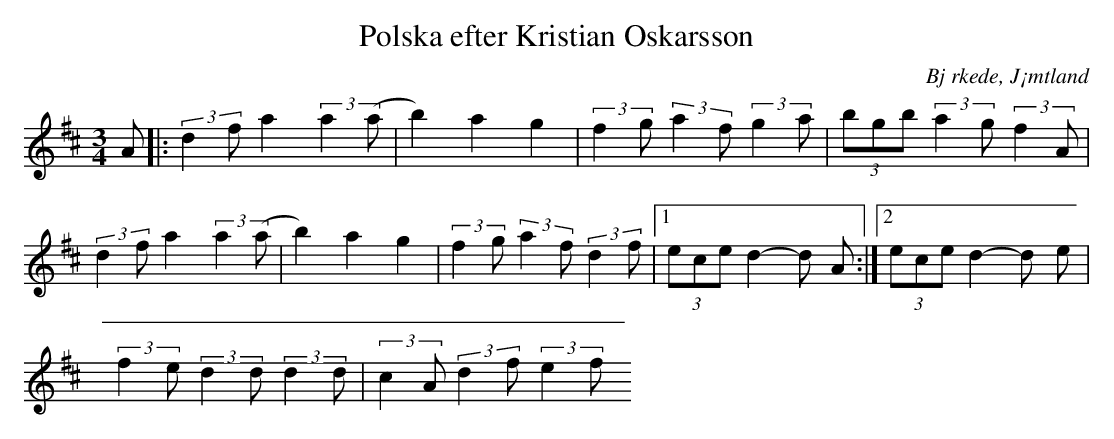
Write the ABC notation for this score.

X:1
T:Polska efter Kristian Oskarsson
O:Bj rkede, J¡mtland
M:3/4
L:1/8
K:D
 A |: (3:2:2 d2f a2 (3:2:2 a2 (a | b2) a2 g2 | (3:2:2 f2g (3:2:2 a2f (3:2:2 g2a | (3bgb (3:2:2 a2g (3:2:2 f2A |
(3:2:2 d2f a2 (3:2:2 a2 (a | b2) a2 g2 | (3:2:2 f2g (3:2:2 a2f (3:2:2 d2f |1 (3ece d2- d A:|2 (3ece d2- d e |
(3:2:2 f2e (3:2:2 d2d (3:2:2 d2 d | (3:2:2 c2A (3:2:2 d2f (3:2:2 e2f
